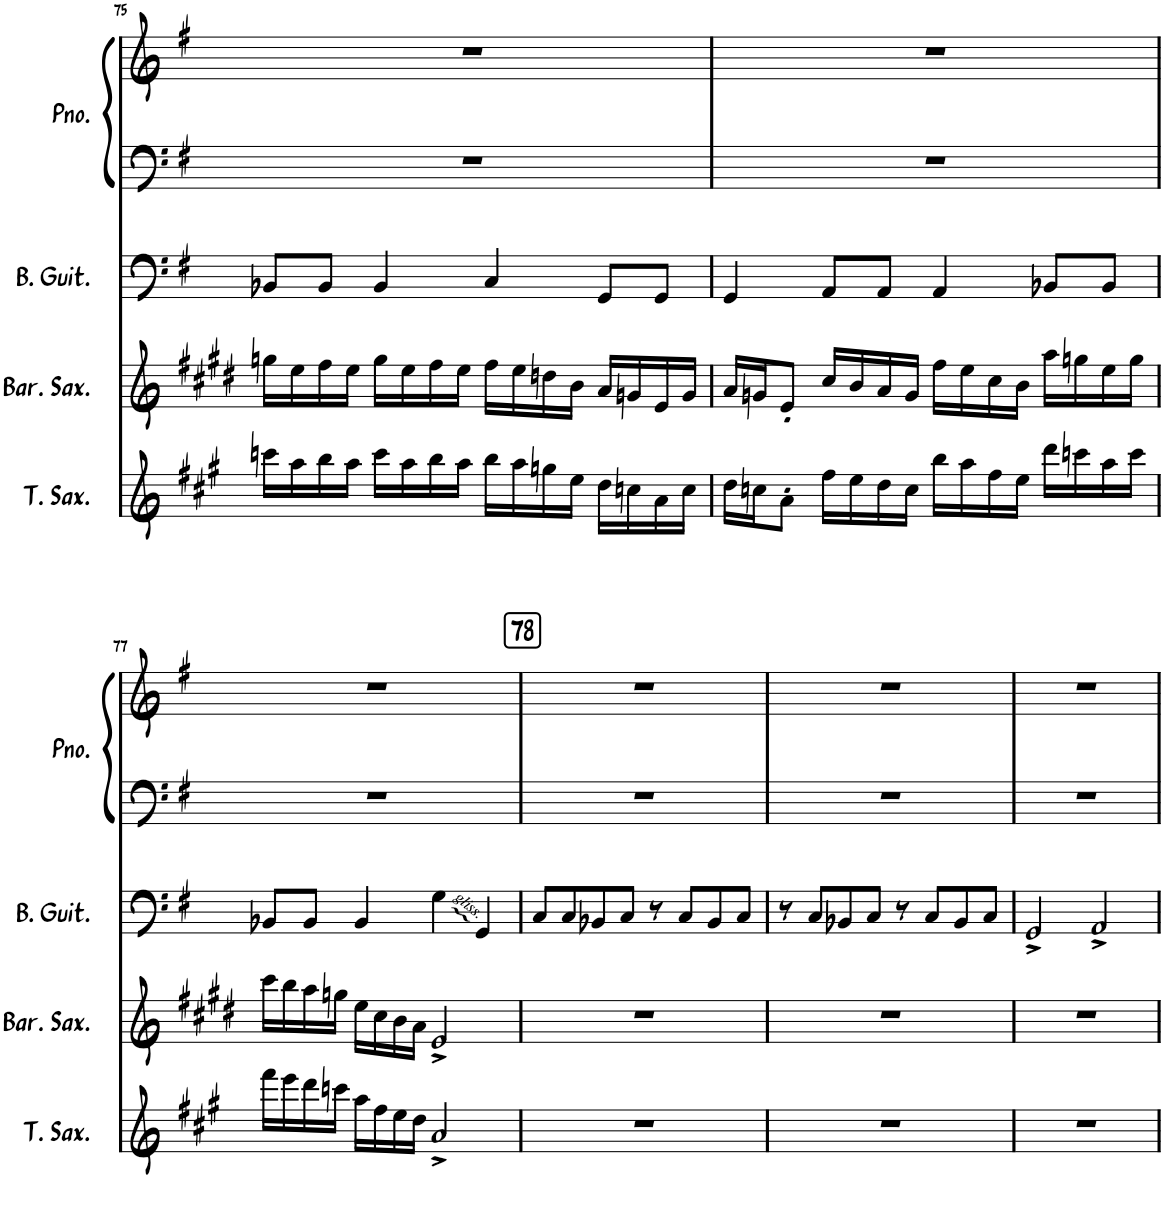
**kern	**kern	**kern	**kern	**kern
*part4	*part3	*part2	*part1	*part1
*staff5	*staff4	*staff3	*staff2	*staff1
*I"Tenor Saxophone	*I"Baritone Saxophone	*I"Bass Guitar	*I"Piano	*
*I'T. Sax.	*I'Bar. Sax.	*I'B. Guit.	*I'Pno.	*
*clefG2	*clefG2	*clefF4	*clefF4	*clefG2
*Trd8c14	*Trd12c21	*Trd7c12	*	*
*k[f#c#g#]	*k[f#c#g#d#]	*k[f#]	*k[f#]	*k[f#]
*M4/4	*M4/4	*M4/4	*M4/4	*M4/4
=74	=74	=74	=74	=74
16bb^\LL	16ff#^\LL	8GG/L	1r	1r
16aa\J	16ee\J	.	.	.
8ff#'\J	8cc#'\J	8GG/J	.	.
4r	4r	4GG/	.	.
16bb\LL	16ff#\LL	8AA/L	.	.
16aa\J	16ee\J	.	.	.
8ff#'\J	8cc#'\J	8AA/J	.	.
4r	4r	4AA/	.	.
!!LO:PB:g=z
=75	=75	=75	=75	=75
16cccn\LL	16ggn\LL	8BB-X/L	1r	1r
16aa\	16ee\	.	.	.
16bb\	16ff#\	8BB-/J	.	.
16aa\JJ	16ee\JJ	.	.	.
16ccc\LL	16gg\LL	4BB-/	.	.
16aa\	16ee\	.	.	.
16bb\	16ff#\	.	.	.
16aa\JJ	16ee\JJ	.	.	.
16bb\LL	16ff#\LL	4C/	.	.
16aa\	16ee\	.	.	.
16ggn\	16ddn\	.	.	.
16ee\JJ	16b\JJ	.	.	.
16dd\LL	16a/LL	8GG/L	.	.
16ccn\	16gn/	.	.	.
16a\	16e/	8GG/J	.	.
16cc\JJ	16g/JJ	.	.	.
=76	=76	=76	=76	=76
16dd\LL	16a/LL	4GG/	1r	1r
16ccn\J	16gn/J	.	.	.
8a'\J	8e'/J	.	.	.
16ff#\LL	16cc#/LL	8AA/L	.	.
16ee\	16b/	.	.	.
16dd\	16a/	8AA/J	.	.
16cc\JJ	16g/JJ	.	.	.
16bb\LL	16ff#\LL	4AA/	.	.
16aa\	16ee\	.	.	.
16ff#\	16cc#\	.	.	.
16ee\JJ	16b\JJ	.	.	.
16ddd\LL	16aa\LL	8BB-X/L	.	.
16cccn\	16ggn\	.	.	.
16aa\	16ee\	8BB-/J	.	.
16ccc\JJ	16gg\JJ	.	.	.
!!LO:LB:g=z
=77	=77	=77	=77	=77
16fff#\LL	16ccc#\LL	8BB-X/L	1r	1r
16eee\	16bb\	.	.	.
16ddd\	16aa\	8BB-/J	.	.
16cccn\JJ	16ggn\JJ	.	.	.
16aa\LL	16ee\LL	4BB-/	.	.
16ff#\	16cc#\	.	.	.
16ee\	16b\	.	.	.
16dd\JJ	16a\JJ	.	.	.
2a^/	2e^/	4G\	.	.
.	.	4GG/	.	.
!!LO:REH:place=s1:a:B:cj:fs=14:t=78
=78	=78	=78	=78	=78
1r	1r	8C/L	1r	1r
.	.	8C/	.	.
.	.	8BB-X/	.	.
.	.	8C/J	.	.
.	.	8r	.	.
.	.	8C/L	.	.
.	.	8BB-/	.	.
.	.	8C/J	.	.
=79	=79	=79	=79	=79
1r	1r	8r	1r	1r
.	.	8C/L	.	.
.	.	8BB-X/	.	.
.	.	8C/J	.	.
.	.	8r	.	.
.	.	8C/L	.	.
.	.	8BB-/	.	.
.	.	8C/J	.	.
=	=	=	=	=
*-	*-	*-	*-	*-
